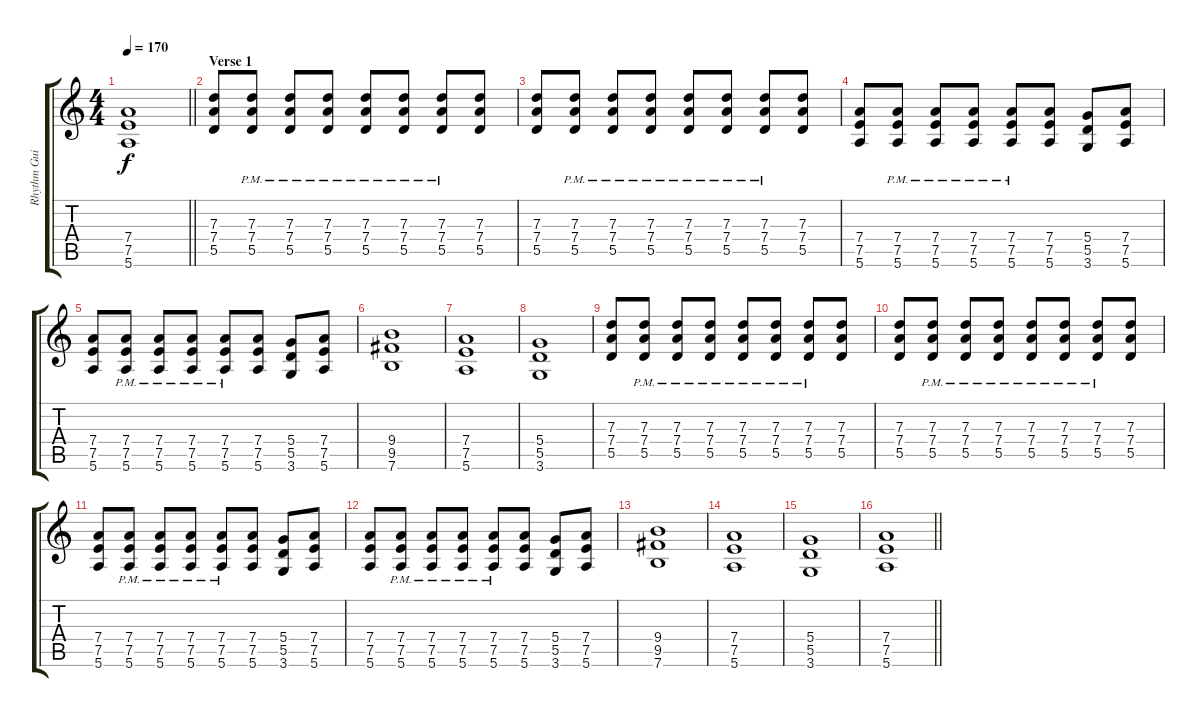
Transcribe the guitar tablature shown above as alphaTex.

\track ("Rhythm Guitar" "Rhythm Gui") {instrument distortionguitar}
\staff {score tabs}
\tuning (E4 B3 G3 D3 A2 E2) {hide}
\ts (4 4)
\tempo 170
\clef g2
\barLineRight lightlight
\ks c
(7.4 7.5 5.6).1{dy f} |
\section ("" "Verse 1")
(7.3 7.4 5.5).8 (7.3{pm} 7.4{pm} 5.5{pm}).8 (7.3{pm} 7.4{pm} 5.5{pm}).8 (7.3{pm} 7.4{pm} 5.5{pm}).8 (7.3{pm} 7.4{pm} 5.5{pm}).8 (7.3{pm} 7.4{pm} 5.5{pm}).8 (7.3{pm} 7.4{pm} 5.5{pm}).8 (7.3 7.4 5.5).8 |
(7.3 7.4 5.5).8 (7.3{pm} 7.4{pm} 5.5{pm}).8 (7.3{pm} 7.4{pm} 5.5{pm}).8 (7.3{pm} 7.4{pm} 5.5{pm}).8 (7.3{pm} 7.4{pm} 5.5{pm}).8 (7.3{pm} 7.4{pm} 5.5{pm}).8 (7.3{pm} 7.4{pm} 5.5{pm}).8 (7.3 7.4 5.5).8 |
(7.4 7.5 5.6).8 (7.4{pm} 7.5{pm} 5.6{pm}).8 (7.4{pm} 7.5{pm} 5.6{pm}).8 (7.4{pm} 7.5{pm} 5.6{pm}).8 (7.4{pm} 7.5{pm} 5.6{pm}).8 (7.4 7.5 5.6).8 (5.4 5.5 3.6).8 (7.4 7.5 5.6).8 |
(7.4 7.5 5.6).8 (7.4{pm} 7.5{pm} 5.6{pm}).8 (7.4{pm} 7.5{pm} 5.6{pm}).8 (7.4{pm} 7.5{pm} 5.6{pm}).8 (7.4{pm} 7.5{pm} 5.6{pm}).8 (7.4 7.5 5.6).8 (5.4 5.5 3.6).8 (7.4 7.5 5.6).8 |
(9.4 9.5 7.6).1 |
(7.4 7.5 5.6).1 |
(5.4 5.5 3.6).1 |
(7.3 7.4 5.5).8 (7.3{pm} 7.4{pm} 5.5{pm}).8 (7.3{pm} 7.4{pm} 5.5{pm}).8 (7.3{pm} 7.4{pm} 5.5{pm}).8 (7.3{pm} 7.4{pm} 5.5{pm}).8 (7.3{pm} 7.4{pm} 5.5{pm}).8 (7.3{pm} 7.4{pm} 5.5{pm}).8 (7.3 7.4 5.5).8 |
(7.3 7.4 5.5).8 (7.3{pm} 7.4{pm} 5.5{pm}).8 (7.3{pm} 7.4{pm} 5.5{pm}).8 (7.3{pm} 7.4{pm} 5.5{pm}).8 (7.3{pm} 7.4{pm} 5.5{pm}).8 (7.3{pm} 7.4{pm} 5.5{pm}).8 (7.3{pm} 7.4{pm} 5.5{pm}).8 (7.3 7.4 5.5).8 |
(7.4 7.5 5.6).8 (7.4{pm} 7.5{pm} 5.6{pm}).8 (7.4{pm} 7.5{pm} 5.6{pm}).8 (7.4{pm} 7.5{pm} 5.6{pm}).8 (7.4{pm} 7.5{pm} 5.6{pm}).8 (7.4 7.5 5.6).8 (5.4 5.5 3.6).8 (7.4 7.5 5.6).8 |
(7.4 7.5 5.6).8 (7.4{pm} 7.5{pm} 5.6{pm}).8 (7.4{pm} 7.5{pm} 5.6{pm}).8 (7.4{pm} 7.5{pm} 5.6{pm}).8 (7.4{pm} 7.5{pm} 5.6{pm}).8 (7.4 7.5 5.6).8 (5.4 5.5 3.6).8 (7.4 7.5 5.6).8 |
(9.4 9.5 7.6).1 |
(7.4 7.5 5.6).1 |
(5.4 5.5 3.6).1 |
\barLineRight lightlight
(7.4 7.5 5.6).1
